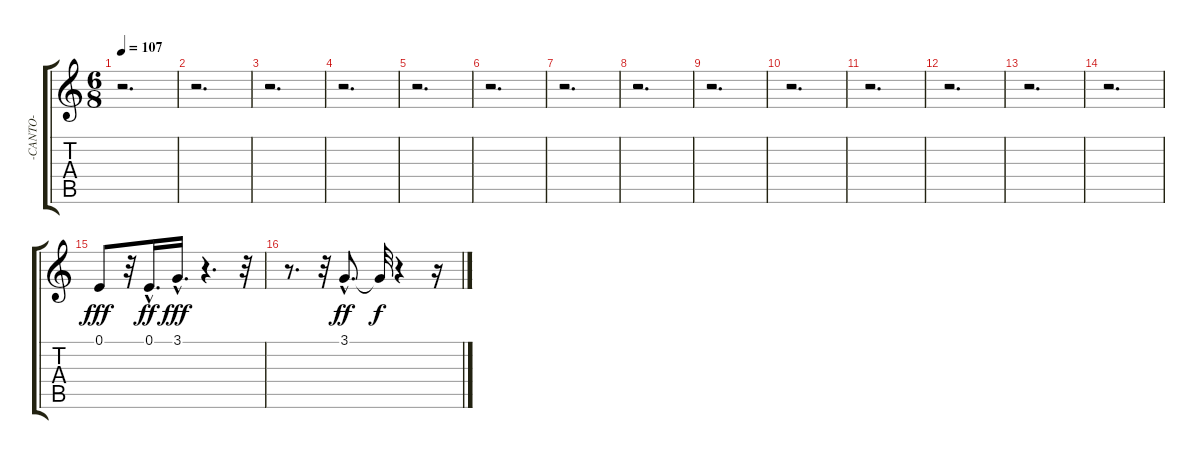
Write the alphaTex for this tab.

\track ("-CANTO-" "-CANTO-") {instrument flute}
\staff {score tabs}
\tuning (E4 B3 G3 D3 A2 E2) {hide}
\ts (6 8)
\tempo 107
\clef g2
\ks c
r.2{d dy fff} |
r.2{d} |
r.2{d} |
r.2{d} |
r.2{d} |
r.2{d} |
r.2{d} |
r.2{d} |
r.2{d} |
r.2{d} |
r.2{d} |
r.2{d} |
r.2{d} |
r.2{d} |
0.1.8 r.32 0.1{hac}.16{d dy ff} 3.1{hac}.16{d dy fff} r.4{d} r.32 |
r.8{d} r.32 3.1{hac}.8{d dy ff} 3.1{t}.32{dy f} r.4 r.16
